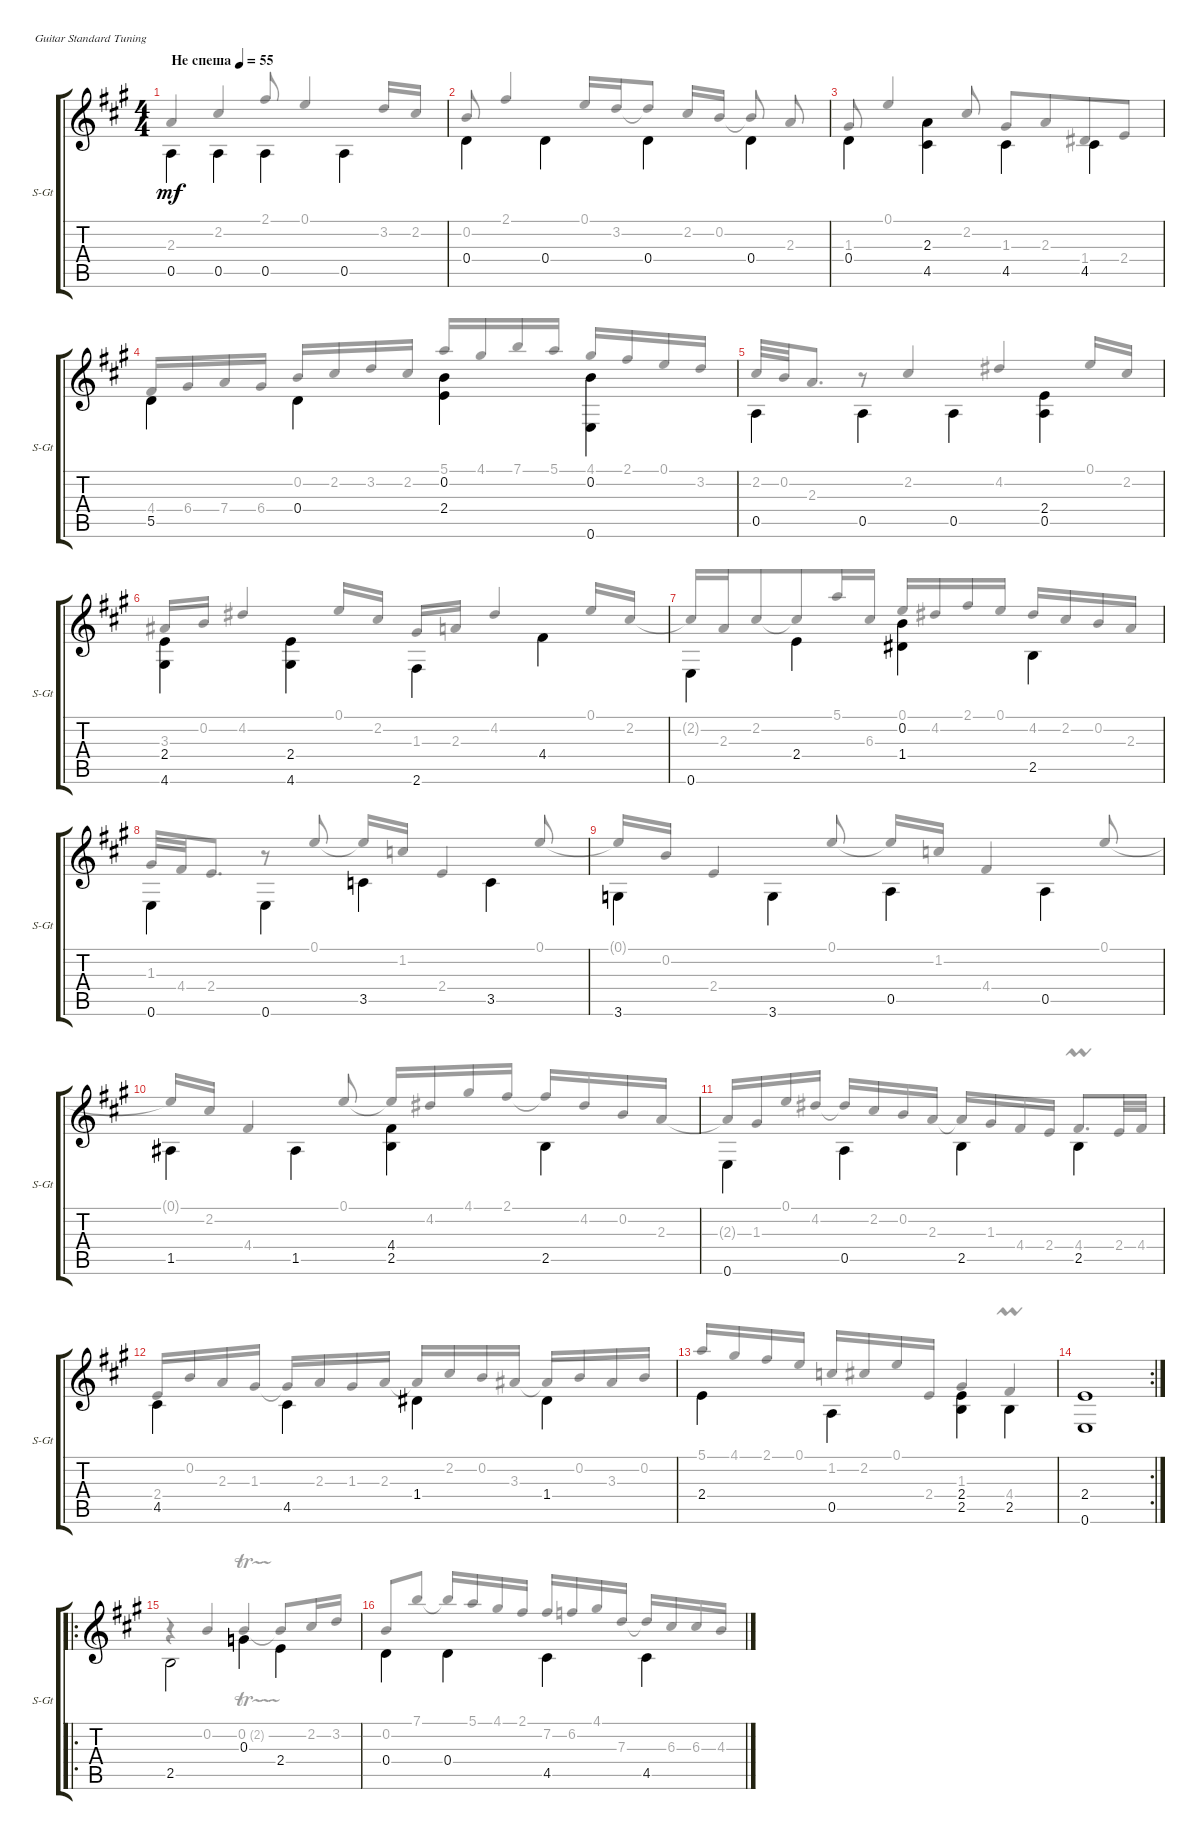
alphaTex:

\defaultSystemsLayout 4
\bracketExtendMode groupsimilarinstruments
\useSystemSignSeparator
\singleTrackTrackNamePolicy allsystems
\multiTrackTrackNamePolicy allsystems
\firstSystemTrackNameOrientation horizontal
\otherSystemsTrackNameOrientation horizontal
\track ("Steel Guitar" "S-Gt") {instrument acousticguitarsteel}
\staff {score tabs}
\tuning (E4 B3 G3 D3 A2 E2)
\voice
\ts (4 4)
\tempo (55 "Не спеша")
\clef g2
\ks a
0.5.4{dy mf instrument acousticguitarsteel beam invert} 0.5.4{beam invert} 0.5.4{beam invert} 0.5.4{beam invert} |
\beaming (8 1 1 1 1 1 1 1 1)
0.4.4{beam invert} 0.4.4{beam invert} 0.4.4{beam invert} 0.4.4{beam invert} |
\beaming (8 2 2 4)
0.4.4{beam invert} (4.5 2.3).4{beam invert} 4.5.4{beam invert} 4.5.4{beam invert} |
\beaming (8 2 2 2 2)
5.5.4{beam invert} 0.4.4{beam invert} (2.4 0.2).4{beam invert} (0.6 0.2).4{beam invert} |
0.5.4{beam invert} 0.5.4{beam invert} 0.5.4{beam invert} (2.4 0.5).4{beam invert} |
(4.6 2.4).4{beam invert} (2.4 4.6).4{beam invert} 2.6.4{beam invert} 4.4.4{beam invert} |
\beaming (8 4 2 2)
0.6.4{beam invert} 2.4.4{beam invert} (1.4 0.2).4{beam invert} 2.5.4{beam invert} |
\beaming (8 1 1 1 1 1 1 1 1)
0.6.4{beam invert} 0.6.4{beam invert} 3.5.4{beam invert} 3.5.4{beam invert} |
3.6.4{beam invert} 3.6.4{beam invert} 0.5.4{beam invert} 0.5.4{beam invert} |
\beaming (8 2 2 2 2)
1.5.4{beam invert} 1.5.4{beam invert} (2.5 4.4).4{beam invert} 2.5.4{beam invert} |
\scale
0.527236 0.6.4{beam invert} 0.5.4{beam invert} 2.5.4{beam invert} 2.5.4{beam invert} |
\scale
0.47228 4.5.4{beam invert} 4.5.4{beam invert} 1.4.4{beam invert} 1.4.4{beam invert} |
2.4.4{beam invert} 0.5.4{beam invert} (2.5 2.4).4{beam invert} 2.5.4{beam invert} |
\rc 2
(2.4 0.6).1 |
\ro
2.5.2{beam invert} 0.3.4{beam invert} 2.4.4{beam invert} |
0.4.4{beam invert} 0.4.4{beam invert} 4.5.4{beam invert} 4.5.4{beam invert}
\voice
\clef g2
\ottava regular
\simile none
\ks a
2.3.4{dy mf beam invert} 2.2.4{beam invert} 2.1.8{beam invert} 0.1.4{beam invert} 3.2.16{beam invert} 2.2.16 |
0.2.8{beam invert} 2.1.4{beam invert} 0.1.16{beam invert} 3.2.16{beam merge} 3.2{t}.8 2.2.16{beam invert} 0.2.16 0.2{t}.8{beam invert} 2.3.8{beam invert} |
1.3.8{beam invert} 0.1.4{beam invert} 2.2.8{beam invert} 1.3.8{beam invert} 2.3.8 1.4.8 2.4.8 |
4.4.16{beam invert} 6.4.16 7.4.16 6.4.16 0.2.16{beam invert} 2.2.16 3.2.16 2.2.16 5.1.16{beam invert} 4.1.16 7.1.16 5.1.16 4.1.16{beam invert} 2.1.16 0.1.16 3.2.16 |
2.2.32{beam invert} 0.2.32 2.3.8{d} r.8 2.2.4{beam invert} 4.2.4{beam invert} 0.1.16{beam invert} 2.2.16 |
3.3.16{beam invert} 0.2.16 4.2.4{beam invert} 0.1.16{beam invert} 2.2.16 1.3.16{beam invert} 2.3.16 4.2.4{beam invert} 0.1.16{beam invert} 2.2.16 |
2.2{t}.16{beam invert} 2.3.16 2.2.8 2.2{t}.8 5.1.16 6.3.16 0.1.16{beam invert} 4.2.16 2.1.16 0.1.16 4.2.16{beam invert} 2.2.16 0.2.16 2.3.16 |
1.3.32{beam invert} 4.4.32 2.4.8{d} r.8{beam invert} 0.1.8{beam invert} 0.1{t}.16{beam invert} 1.2.16 2.4.4{beam invert} 0.1.8{beam invert} |
0.1{t}.16{beam invert} 0.2.16 2.4.4{beam invert} 0.1.8{beam invert} 0.1{t}.16{beam invert} 1.2.16 4.4.4{beam invert} 0.1.8{beam invert} |
0.1{t}.16{beam invert} 2.2.16 4.4.4{beam invert} 0.1.8{beam invert} 0.1{t}.16{beam invert} 4.2.16 4.1.16 2.1.16 2.1{t}.16{beam invert} 4.2.16 0.2.16 2.3.16 |
\scale
0.527236 2.3{t}.16{beam invert} 1.3.16 0.1.16 4.2.16 4.2{t}.16{beam invert} 2.2.16 0.2.16 2.3.16 2.3{t}.16{beam invert} 1.3.16 4.4.16 2.4.16 4.4{umordent}.8{d beam invert} 2.4.32 4.4.32 |
\scale
0.47228 2.4.16{beam invert} 0.2.16 2.3.16 1.3.16 1.3{t}.16{beam invert} 2.3.16 1.3.16 2.3.16 2.3{t}.16{beam invert} 2.2.16 0.2.16 3.3.16 3.3{t}.16{beam invert} 0.2.16 3.3.16 0.2.16 |
5.1.16{beam invert} 4.1.16 2.1.16 0.1.16 1.2.16{beam invert} 2.2.16 0.1.16 2.4.16 1.3.4{beam invert} 4.4{umordent}.4{beam invert} |
|
r.4{beam invert} 0.2.4{beam invert} 0.2{tr (2 16)}.4{beam invert} 0.2{t}.8{beam invert} 2.2.16 3.2.16 |
0.2.8{beam invert} 7.1.8 7.1{t}.16{beam invert} 5.1.16 4.1.16 2.1.16 7.2.16{beam invert} 6.2.16 4.1.16 7.3.16 7.3{t}.16{beam invert} 6.3.16 6.3.16 4.3.16
